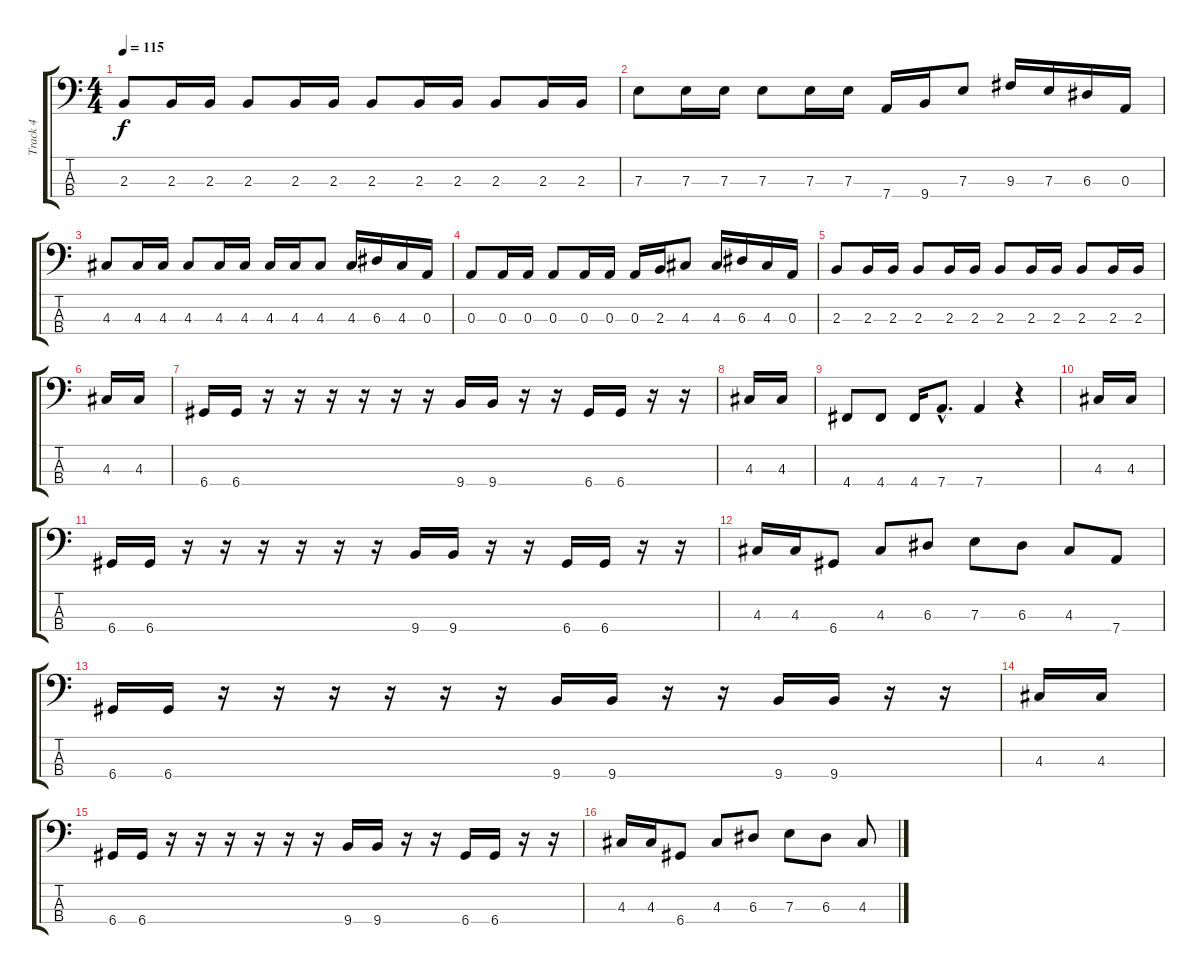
\track ("Track 4" "Track 4") {instrument electricbasspick}
\staff {score tabs}
\tuning (G2 D2 A1 D1) {hide}
\ts (4 4)
\tempo 115
\clef f4
\ks c
2.3.8{dy f} 2.3.16 2.3.16 2.3.8 2.3.16 2.3.16 2.3.8 2.3.16 2.3.16 2.3.8 2.3.16 2.3.16 |
7.3.8 7.3.16 7.3.16 7.3.8 7.3.16 7.3.16 7.4.16 9.4.16 7.3.8 9.3.16 7.3.16 6.3.16 0.3.16 |
4.3.8 4.3.16 4.3.16 4.3.8 4.3.16 4.3.16 4.3.16 4.3.16 4.3.8 4.3.16 6.3.16 4.3.16 0.3.16 |
0.3.8 0.3.16 0.3.16 0.3.8 0.3.16 0.3.16 0.3.16 2.3.16 4.3.8 4.3.16 6.3.16 4.3.16 0.3.16 |
2.3.8 2.3.16 2.3.16 2.3.8 2.3.16 2.3.16 2.3.8 2.3.16 2.3.16 2.3.8 2.3.16 2.3.16 |
4.3.16 4.3.16 |
6.4.16 6.4.16 r.16 r.16 r.16 r.16 r.16 r.16 9.4.16 9.4.16 r.16 r.16 6.4.16 6.4.16 r.16 r.16 |
4.3.16 4.3.16 |
4.4.8 4.4.8 4.4.16 7.4{hac}.8{d} 7.4.4 r.4 |
4.3.16 4.3.16 |
6.4.16 6.4.16 r.16 r.16 r.16 r.16 r.16 r.16 9.4.16 9.4.16 r.16 r.16 6.4.16 6.4.16 r.16 r.16 |
4.3.16 4.3.16 6.4.8 4.3.8 6.3.8 7.3.8 6.3.8 4.3.8 7.4.8 |
6.4.16 6.4.16 r.16 r.16 r.16 r.16 r.16 r.16 9.4.16 9.4.16 r.16 r.16 9.4.16 9.4.16 r.16 r.16 |
4.3.16 4.3.16 |
6.4.16 6.4.16 r.16 r.16 r.16 r.16 r.16 r.16 9.4.16 9.4.16 r.16 r.16 6.4.16 6.4.16 r.16 r.16 |
4.3.16 4.3.16 6.4.8 4.3.8 6.3.8 7.3.8 6.3.8 4.3.8
